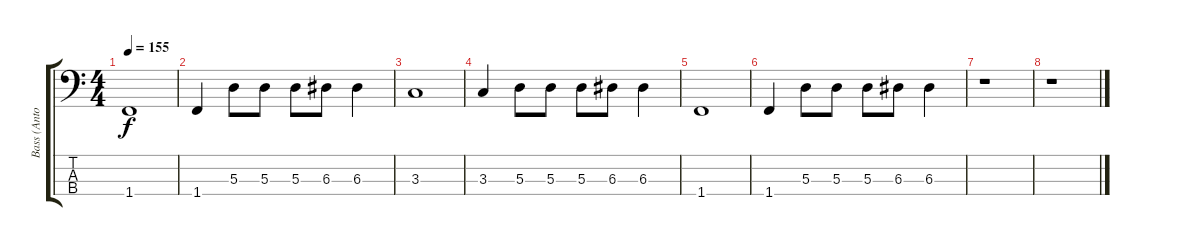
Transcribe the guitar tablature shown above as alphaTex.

\track ("Bass (Antony)" "Bass (Anto") {instrument electricbassfinger}
\staff {score tabs}
\tuning (G2 D2 A1 E1) {hide}
\ts (4 4)
\tempo 155
\clef f4
\ks c
1.4.1{dy f} |
1.4.4 5.3.8 5.3.8 5.3.8 6.3.8 6.3.4 |
3.3.1 |
3.3.4 5.3.8 5.3.8 5.3.8 6.3.8 6.3.4 |
1.4.1 |
1.4.4 5.3.8 5.3.8 5.3.8 6.3.8 6.3.4 |
r.1 |
r.1
